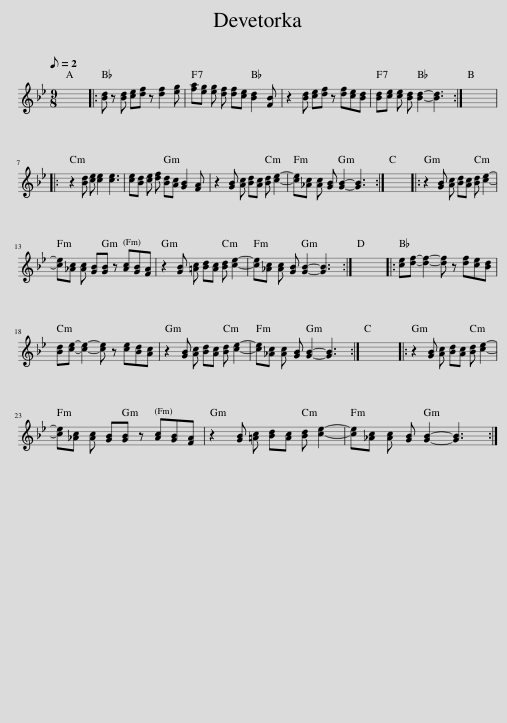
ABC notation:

X:1
L:1/8
Q:1/8=2
M:9/8
I:linebreak $
K:Gmin
V:1 treble
V:1
 x9 |: [Bd] z [Bd] [ce][df] z [df]2 [eg] | [fa][eg] [eg] [df] [df][ce] [Bd]2 [FB] | z2 [Bd] [ce][df] z [df][ce][Bd] | [Bd][ce] [ce] [Bd] [Bd]2- [Bd]3 :| %5
 x9 |:$ z2 [Bd] [ce] [ce]2 [ce]3 | [ce][Bd] [ce] [df] [Bd][Ac] [GB]2 [FA] | z2 [GB] [Ac] [Bd][Ac] [Bd] [ce]2- | [ce][_Ac] [Ac] [GB] [GB]2- [GB]3 :| %10
 x9 |: z2 [GB] [Ac] [Bd][Ac] [Bd] [ce]2- |$ [ce][_Ac] [Ac] [GB][GB] z [Ac][GB][FA] | z2 [GB] [=Ac] [Bd][Ac] [Bd] [ce]2- | [ce][_Ac] [Ac] [GB] [GB]2- [GB]3 :| %15
 x9 |: [ce][df]- [df]2- [df] z [df][ce][Bd] |$ [Bd][ce]- [ce]2- [ce] z [ce][Bd][Ac] | z2 [GB] [Ac] [Bd][Ac] [Bd] [ce]2- | [ce][_Ac] [Ac] [GB] [GB]2- [GB]3 :| %20
 x9 |: z2 [GB] [Ac] [Bd][Ac] [Bd] [ce]2- |$ [ce][_Ac] [Ac] [GB][GB] z [Ac][GB][FA] | z2 [GB] [=Ac] [Bd][Ac] [Bd] [ce]2- | [ce][_Ac] [Ac] [GB] [GB]2- [GB]3 :| %25
